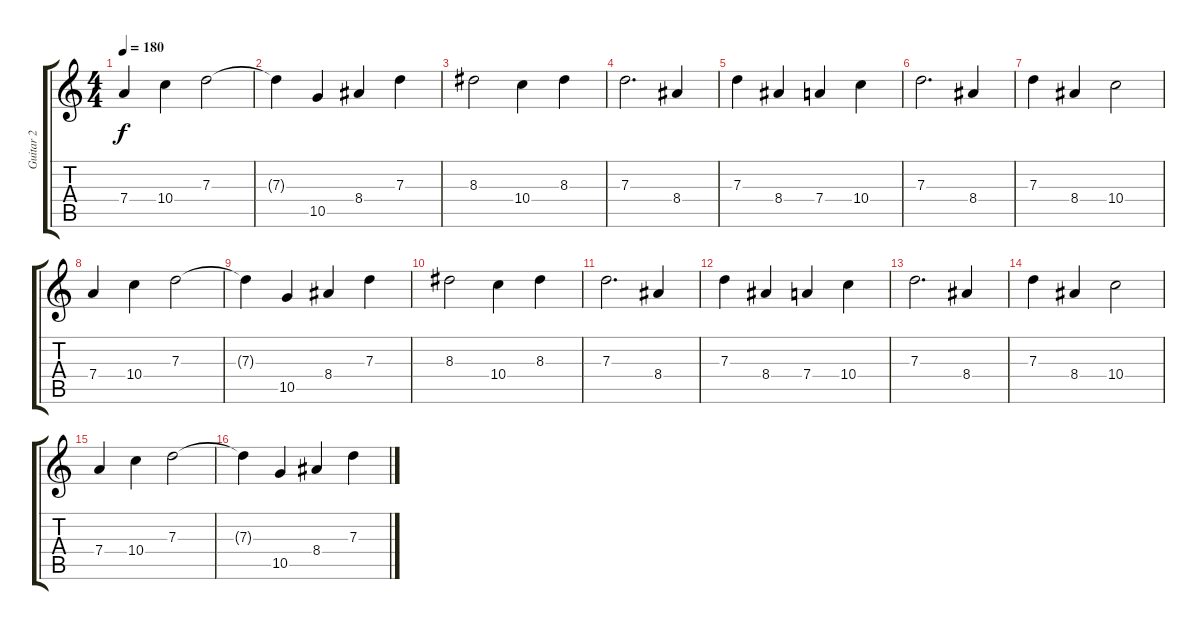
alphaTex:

\track ("Guitar 2" "Guitar 2") {instrument overdrivenguitar}
\staff {score tabs}
\tuning (E4 B3 G3 D3 A2 E2) {hide}
\ts (4 4)
\tempo 180
\clef g2
\ks c
7.4.4{dy f} 10.4.4 7.3.2 |
7.3{t}.4 10.5.4 8.4.4 7.3.4 |
8.3.2 10.4.4 8.3.4 |
7.3.2{d} 8.4.4 |
7.3.4 8.4.4 7.4.4 10.4.4 |
7.3.2{d} 8.4.4 |
7.3.4 8.4.4 10.4.2 |
7.4.4 10.4.4 7.3.2 |
7.3{t}.4 10.5.4 8.4.4 7.3.4 |
8.3.2 10.4.4 8.3.4 |
7.3.2{d} 8.4.4 |
7.3.4 8.4.4 7.4.4 10.4.4 |
7.3.2{d} 8.4.4 |
7.3.4 8.4.4 10.4.2 |
7.4.4 10.4.4 7.3.2 |
7.3{t}.4 10.5.4 8.4.4 7.3.4
